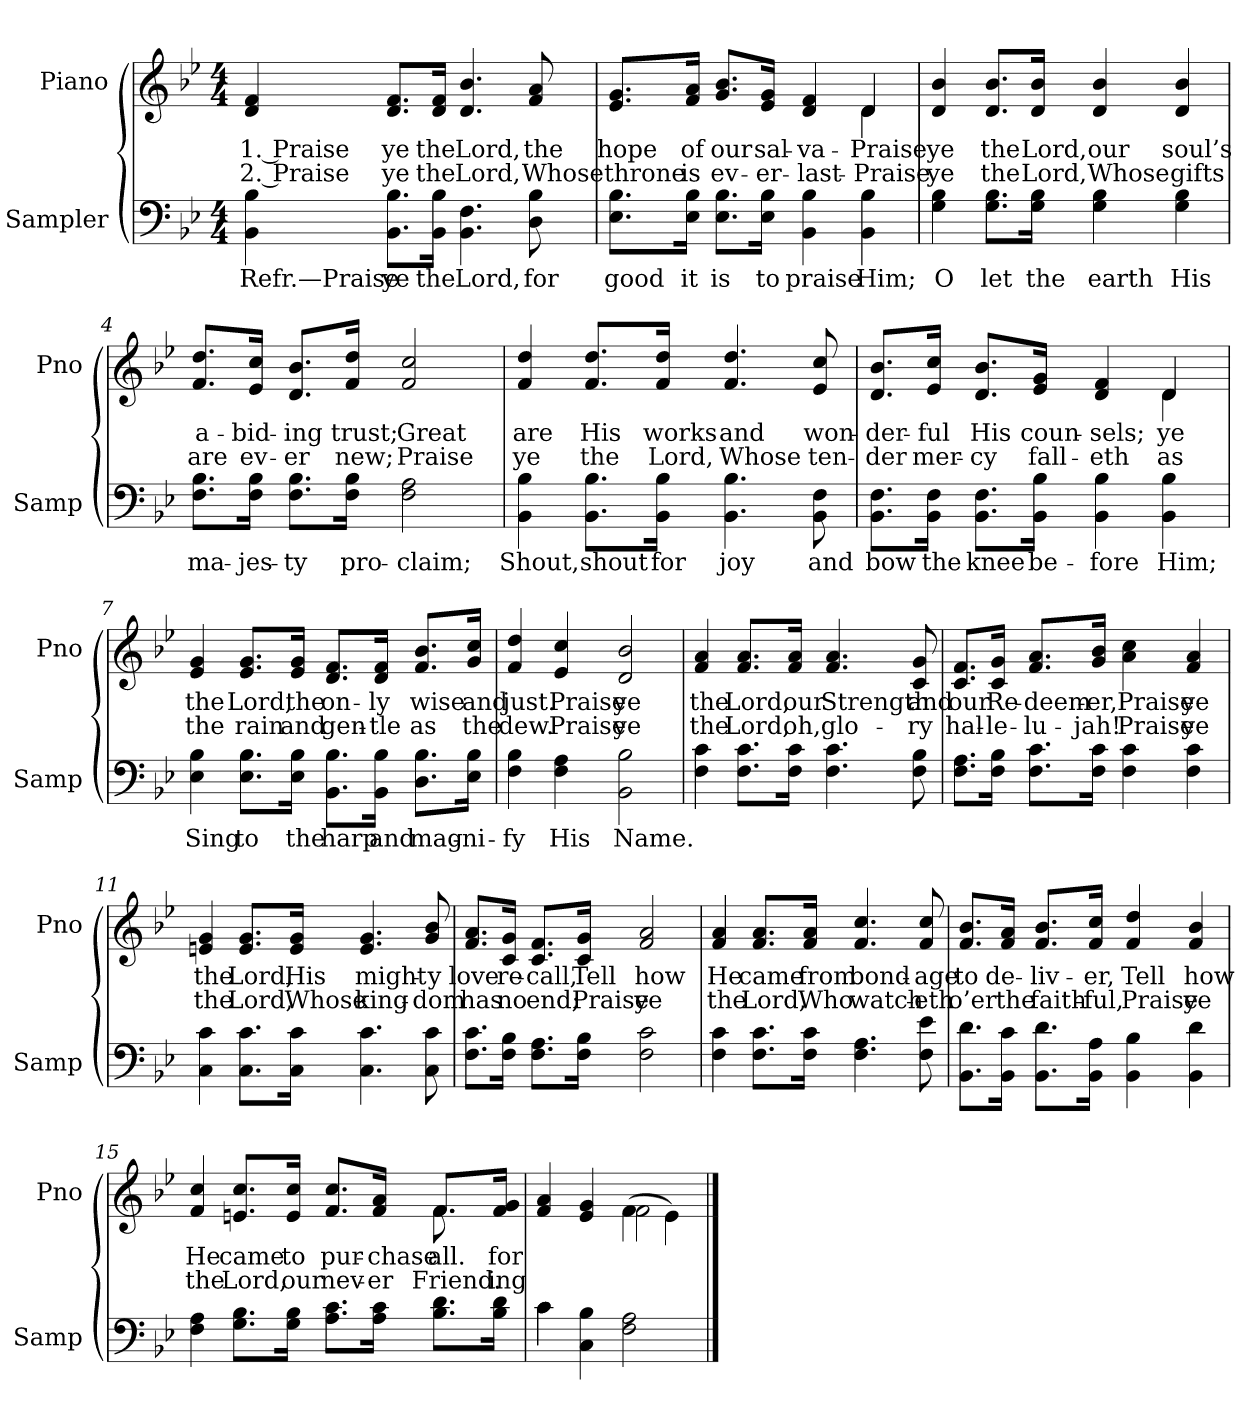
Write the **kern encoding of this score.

**kern	**text	**kern	**text	**text
*part2	*part2	*part1	*part1	*part1
*staff2	*staff2	*staff1	*staff1	*staff1
*I"Sampler	*	*I"Piano	*	*
*I'Samp	*	*I'Pno	*	*
*clefF4	*	*clefG2	*	*
*k[b-e-]	*	*k[b-e-]	*	*
*B-:	*	*B-:	*	*
*M4/4	*	*M4/4	*	*
=1	=1	=1	=1	=1
4BB- 4B-	Refr.—Praise	4d 4f	1. Praise	2. Praise
8.BB-\ 8.B-\L	ye	8.d/ 8.f/L	ye	ye
16BB-\ 16B-\Jk	the	16d/ 16f/Jk	the	the
4.BB- 4.F	Lord,	4.d 4.b-	Lord,	Lord,
8D 8B-	for	8f 8a	the	Whose
=2	=2	=2	=2	=2
*	*	*^	*	*
8.E-\ 8.B-\L	good	8.e-/ 8.g/L	2.ryy	hope	throne
16E-\ 16B-\Jk	it	16f/ 16a/Jk	.	of	is
8.E-\ 8.B-\L	is	8.g/ 8.b-/L	.	our	ev-
16E-\ 16B-\Jk	to	16e-/ 16g/Jk	.	sal-	-er-
4BB- 4B-	praise	4d 4f	.	-va-	-last-
4BB- 4B-	Him;	4d/	4d	Praise	Praise
*	*	*v	*v	*	*
=3	=3	=3	=3	=3
4G 4B-	O	4d 4b-	ye	ye
8.G\ 8.B-\L	let	8.d/ 8.b-/L	the	the
16G\ 16B-\Jk	the	16d/ 16b-/Jk	Lord,	Lord,
4G 4B-	earth	4d 4b-	our	Whose
4G 4B-	His	4d 4b-	soul’s	gifts
=4	=4	=4	=4	=4
8.F\ 8.B-\L	ma-	8.f/ 8.dd/L	a-	are
16F\ 16B-\Jk	-jes-	16e-/ 16cc/Jk	-bid-	ev-
8.F\ 8.B-\L	-ty	8.d/ 8.b-/L	-ing	-er
16F\ 16B-\Jk	pro-	16f/ 16dd/Jk	trust;	new;
2F 2A	-claim;	2f 2cc	Great	Praise
=5	=5	=5	=5	=5
4BB- 4B-	Shout,	4f 4dd	are	ye
8.BB-\ 8.B-\L	shout	8.f/ 8.dd/L	His	the
16BB-\ 16B-\Jk	for	16f/ 16dd/Jk	works	Lord,
4.BB- 4.B-	joy	4.f 4.dd	and	Whose
8BB- 8F	and	8e- 8cc	won-	ten-
=6	=6	=6	=6	=6
*	*	*^	*	*
8.BB-\ 8.F\L	bow	8.d/ 8.b-/L	2.ryy	-der-	-der
16BB-\ 16F\Jk	the	16e-/ 16cc/Jk	.	-ful	mer-
8.BB-\ 8.F\L	knee	8.d/ 8.b-/L	.	His	-cy
16BB-\ 16B-\Jk	be-	16e-/ 16g/Jk	.	coun-	fall-
4BB- 4B-	-fore	4d 4f	.	-sels;	-eth
4BB- 4B-	Him;	4d/	4d	ye	as
*	*	*v	*v	*	*
=7	=7	=7	=7	=7
4E- 4B-	Sing	4e- 4g	the	the
8.E-\ 8.B-\L	to	8.e-/ 8.g/L	Lord,	rain
16E-\ 16B-\Jk	the	16e-/ 16g/Jk	the	and
8.BB-\ 8.B-\L	harp	8.d/ 8.f/L	on-	gen-
16BB-\ 16B-\Jk	and	16d/ 16f/Jk	-ly	-tle
8.D\ 8.B-\L	mag-	8.f/ 8.b-/L	wise	as
16E-\ 16B-\Jk	-ni-	16g/ 16cc/Jk	and	the
=8	=8	=8	=8	=8
4F 4B-	-fy	4f 4dd	just.	dew.
4F 4A	His	4e- 4cc	Praise	Praise
2BB- 2B-	Name.	2d 2b-	ye	ye
=9	=9	=9	=9	=9
4F 4c	.	4f 4a	the	the
8.F\ 8.c\L	.	8.f/ 8.a/L	Lord,	Lord,
16F\ 16c\Jk	.	16f/ 16a/Jk	our	oh,
4.F 4.c	.	4.f 4.a	Strength	glo-
8F 8B-	.	8c 8g	and	-ry
=10	=10	=10	=10	=10
8.F\ 8.A\L	.	8.c/ 8.f/L	our	hal-
16F\ 16B-\Jk	.	16c/ 16g/Jk	Re-	-le-
8.F\ 8.c\L	.	8.f/ 8.a/L	-deem-	-lu-
16F\ 16c\Jk	.	16g/ 16b-/Jk	-er,	-jah!
4F 4c	.	4a 4cc	Praise	Praise
4F 4c	.	4f 4a	ye	ye
=11	=11	=11	=11	=11
4C 4c	.	4en 4g	the	the
8.C\ 8.c\L	.	8.e/ 8.g/L	Lord,	Lord,
16C\ 16c\Jk	.	16e/ 16g/Jk	His	Whose
4.C 4.c	.	4.e 4.g	might-	king-
8C 8c	.	8g 8b-	-y	-dom
=12	=12	=12	=12	=12
8.F\ 8.c\L	.	8.f/ 8.a/L	love	has
16F\ 16B-\Jk	.	16c/ 16g/Jk	re-	no
8.F\ 8.A\L	.	8.c/ 8.f/L	-call,	end;
16F\ 16B-\Jk	.	16c/ 16g/Jk	Tell	Praise
2F 2c	.	2f 2a	how	ye
=13	=13	=13	=13	=13
4F 4c	.	4f 4a	He	the
8.F\ 8.c\L	.	8.f/ 8.a/L	came	Lord,
16F\ 16c\Jk	.	16f/ 16a/Jk	from	Who
4.F 4.A	.	4.f 4.cc	bond-	watch-
8F 8e-	.	8f 8cc	-age	-eth
=14	=14	=14	=14	=14
8.BB-\ 8.d\L	.	8.f/ 8.b-/L	to	o’er
16BB-\ 16c\Jk	.	16f/ 16a/Jk	de-	the
8.BB-\ 8.d\L	.	8.f/ 8.b-/L	-liv-	faith-
16BB-\ 16A\Jk	.	16f/ 16cc/Jk	-er,	-ful,
4BB- 4B-	.	4f 4dd	Tell	Praise
4BB- 4d	.	4f 4b-	how	ye
=15	=15	=15	=15	=15
*	*	*^	*	*
4F 4A	.	4f 4cc	2.ryy	He	the
8.G\ 8.B-\L	.	8.en/ 8.cc/L	.	came	Lord,
16G\ 16B-\Jk	.	16e/ 16cc/Jk	.	to	our
8.A\ 8.c\L	.	8.f/ 8.cc/L	.	pur-	nev-
16A\ 16c\Jk	.	16f/ 16a/Jk	.	-chase	-er
8.B-\ 8.d\L	.	8.f/L	8.f	all.	Friend.
16B-\ 16d\Jk	.	16f/ 16g/Jk	16ryy	for	-ing
=16	=16	=16	=16	=16	=16
*^	*	*	*	*	*
4c\	4c	.	4f 4a	2ryy	.	.
4C 4B-	2.ryy	.	4e- 4g	.	.	.
2F 2A	.	.	(4f\	2f	.	.
.	.	.	4e-\)	.	.	.
*v	*v	*	*	*	*	*
*	*	*v	*v	*	*
==	==	==	==	==
*-	*-	*-	*-	*-
